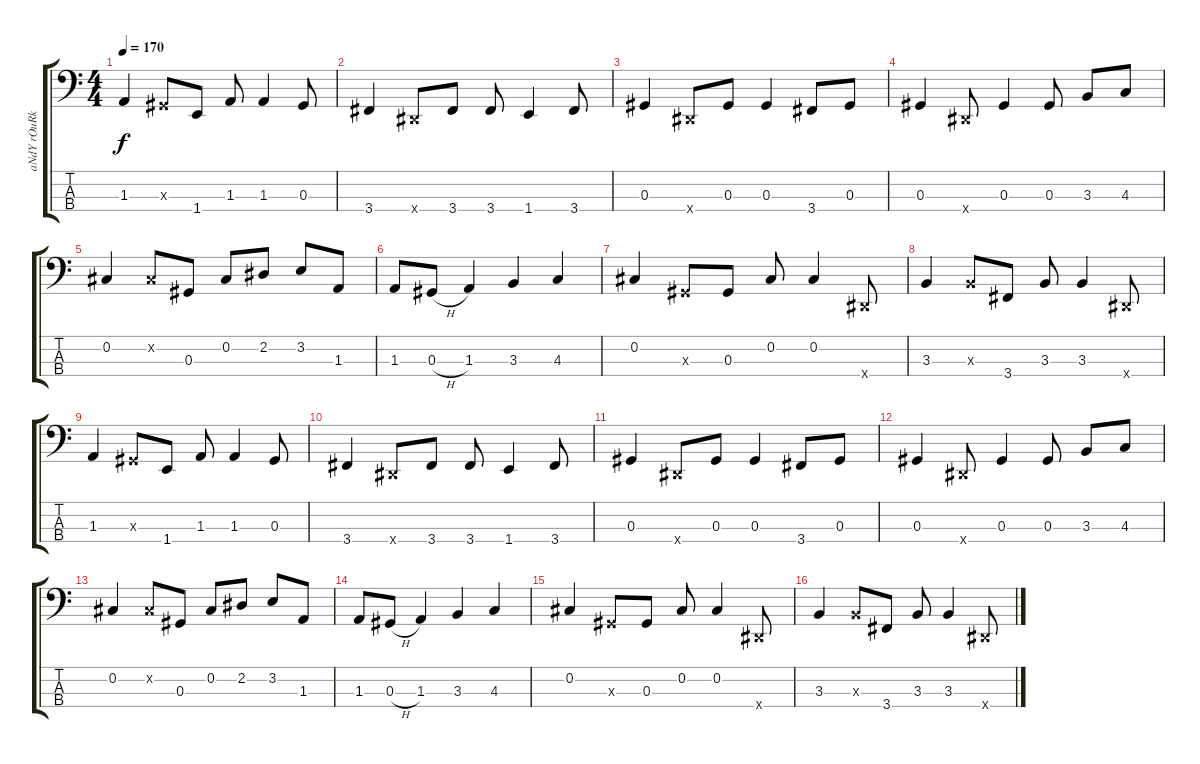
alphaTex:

\track ("aNdY rOuRkE" "aNdY rOuRk") {instrument electricbassfinger}
\staff {score tabs}
\tuning (Gb2 Db2 Ab1 Eb1) {hide}
\ts (4 4)
\tempo 170
\clef f4
\ks c
1.3.4{dy f} 0.3{x}.8 1.4.8 1.3.8 1.3.4 0.3.8 |
3.4.4 0.4{x}.8 3.4.8 3.4.8 1.4.4 3.4.8 |
0.3.4 0.4{x}.8 0.3.8 0.3.4 3.4.8 0.3.8 |
0.3.4 0.4{x}.8 0.3.4 0.3.8 3.3.8 4.3.8 |
0.2.4 0.2{x}.8 0.3.8 0.2.8 2.2.8 3.2.8 1.3.8 |
1.3.8 0.3{h}.8 1.3.4 3.3.4 4.3.4 |
0.2.4 0.3{x}.8 0.3.8 0.2.8 0.2.4 0.4{x}.8 |
3.3.4 3.3{x}.8 3.4.8 3.3.8 3.3.4 0.4{x}.8 |
1.3.4 0.3{x}.8 1.4.8 1.3.8 1.3.4 0.3.8 |
3.4.4 0.4{x}.8 3.4.8 3.4.8 1.4.4 3.4.8 |
0.3.4 0.4{x}.8 0.3.8 0.3.4 3.4.8 0.3.8 |
0.3.4 0.4{x}.8 0.3.4 0.3.8 3.3.8 4.3.8 |
0.2.4 0.2{x}.8 0.3.8 0.2.8 2.2.8 3.2.8 1.3.8 |
1.3.8 0.3{h}.8 1.3.4 3.3.4 4.3.4 |
0.2.4 0.3{x}.8 0.3.8 0.2.8 0.2.4 0.4{x}.8 |
3.3.4 3.3{x}.8 3.4.8 3.3.8 3.3.4 0.4{x}.8
